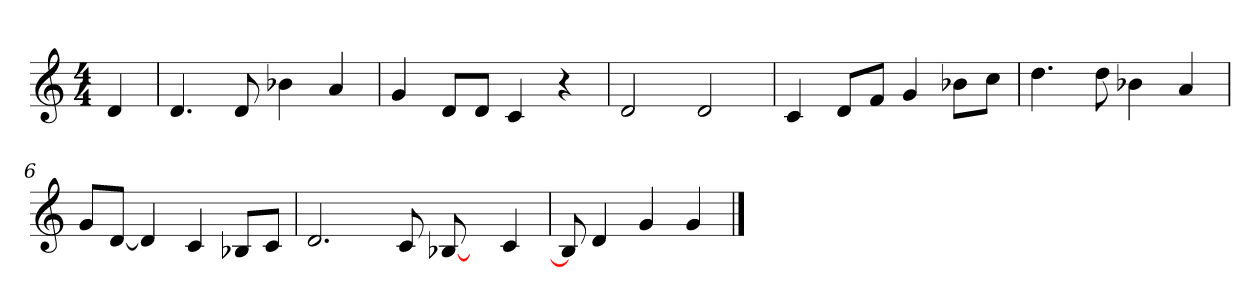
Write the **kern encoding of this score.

**kern
*part1
*staff1
*M4/4
=
4d
=1
4.d
8d
4b-X
4a
=2
4g
8dL
8dJ
4c
4r
=3
2d
2d
=4
4c
8dL
8fJ
4g
8b-XL
8ccJ
=5
4.dd
8dd
4b-X
4a
=6
8gL
[8dJ
4d]
4c
8B-XL
8cJ
=7
2.d
8c
[8B-X
8ryy
4c
=8
8B-]
4d
4g
4g
==
*-
